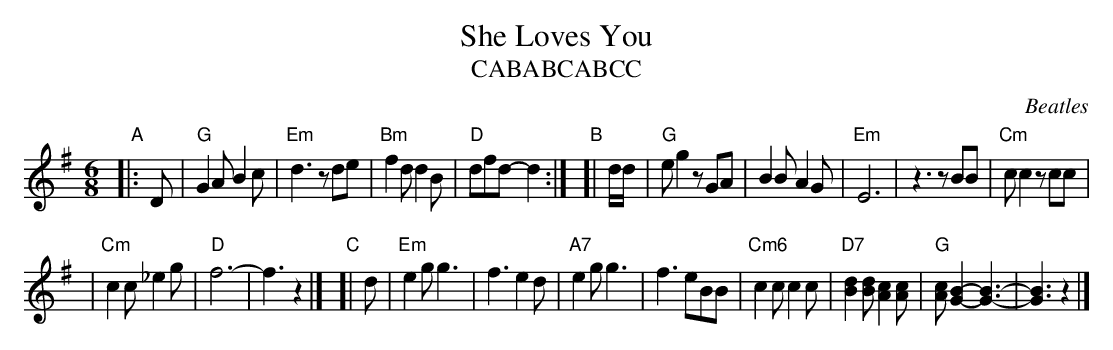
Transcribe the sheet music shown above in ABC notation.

X:1
T: She Loves You
T: CABABCABCC
C: Beatles
M: 6/8
L: 1/8
K: G
"A"\
|: D \
| "G"G2A B2c | "Em"d3 zde \
| "Bm"f2d d2B | "D"dfd- d2 :| \
"B"\
[| d/d/ \
| "G"eg2 zGA | B2B A2G \
| "Em"E6 | z3 zBB \
| "Cm"cc2 zcc |
| "Cm"c2c _e2g | "D"f6- | f3 z2  |] \
"C"\
[| d \
| "Em"e2g g3 | f3 e2d \
| "A7"e2g g3 | f3 eBB \
| "Cm6"c2c c2c \
| "D7"[d2B2][dB] [c2A2][cA] \
| "G"[cA][B2-G2-] [B3-G3-] | [B3G3] z2 |]
